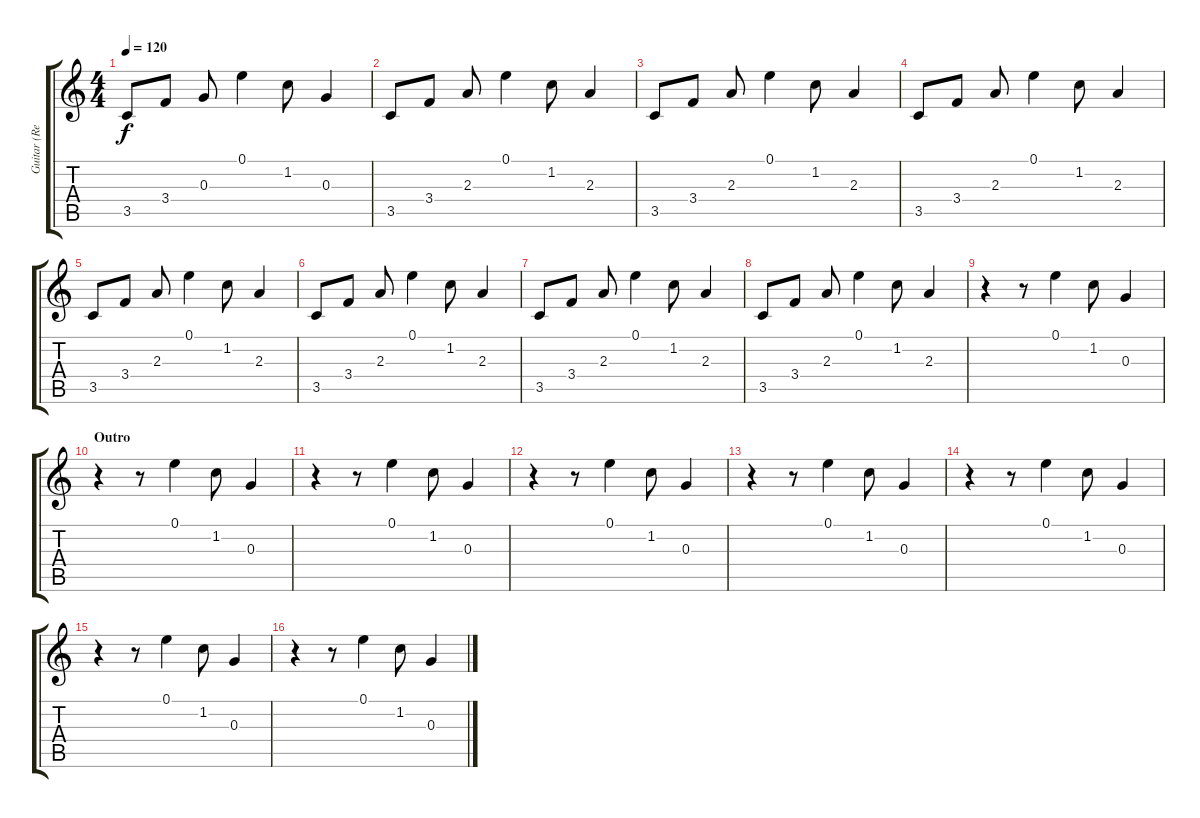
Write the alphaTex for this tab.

\track ("Guitar (Reverb)" "Guitar (Re") {instrument distortionguitar}
\staff {score tabs}
\tuning (E4 B3 G3 D3 A2 E2) {hide}
\ts (4 4)
\tempo 120
\clef g2
\ks c
3.5.8{dy f} 3.4.8 0.3.8 0.1.4 1.2.8 0.3.4 |
3.5.8 3.4.8 2.3.8 0.1.4 1.2.8 2.3.4 |
3.5.8 3.4.8 2.3.8 0.1.4 1.2.8 2.3.4 |
3.5.8 3.4.8 2.3.8 0.1.4 1.2.8 2.3.4 |
3.5.8 3.4.8 2.3.8 0.1.4 1.2.8 2.3.4 |
3.5.8 3.4.8 2.3.8 0.1.4 1.2.8 2.3.4 |
3.5.8 3.4.8 2.3.8 0.1.4 1.2.8 2.3.4 |
3.5.8 3.4.8 2.3.8 0.1.4 1.2.8 2.3.4 |
r.4 r.8 0.1.4 1.2.8 0.3.4 |
\section ("" "Outro")
r.4 r.8 0.1.4 1.2.8 0.3.4 |
r.4 r.8 0.1.4 1.2.8 0.3.4 |
r.4 r.8 0.1.4 1.2.8 0.3.4 |
r.4 r.8 0.1.4 1.2.8 0.3.4 |
r.4 r.8 0.1.4 1.2.8 0.3.4 |
r.4 r.8 0.1.4 1.2.8 0.3.4 |
r.4 r.8 0.1.4 1.2.8 0.3.4
